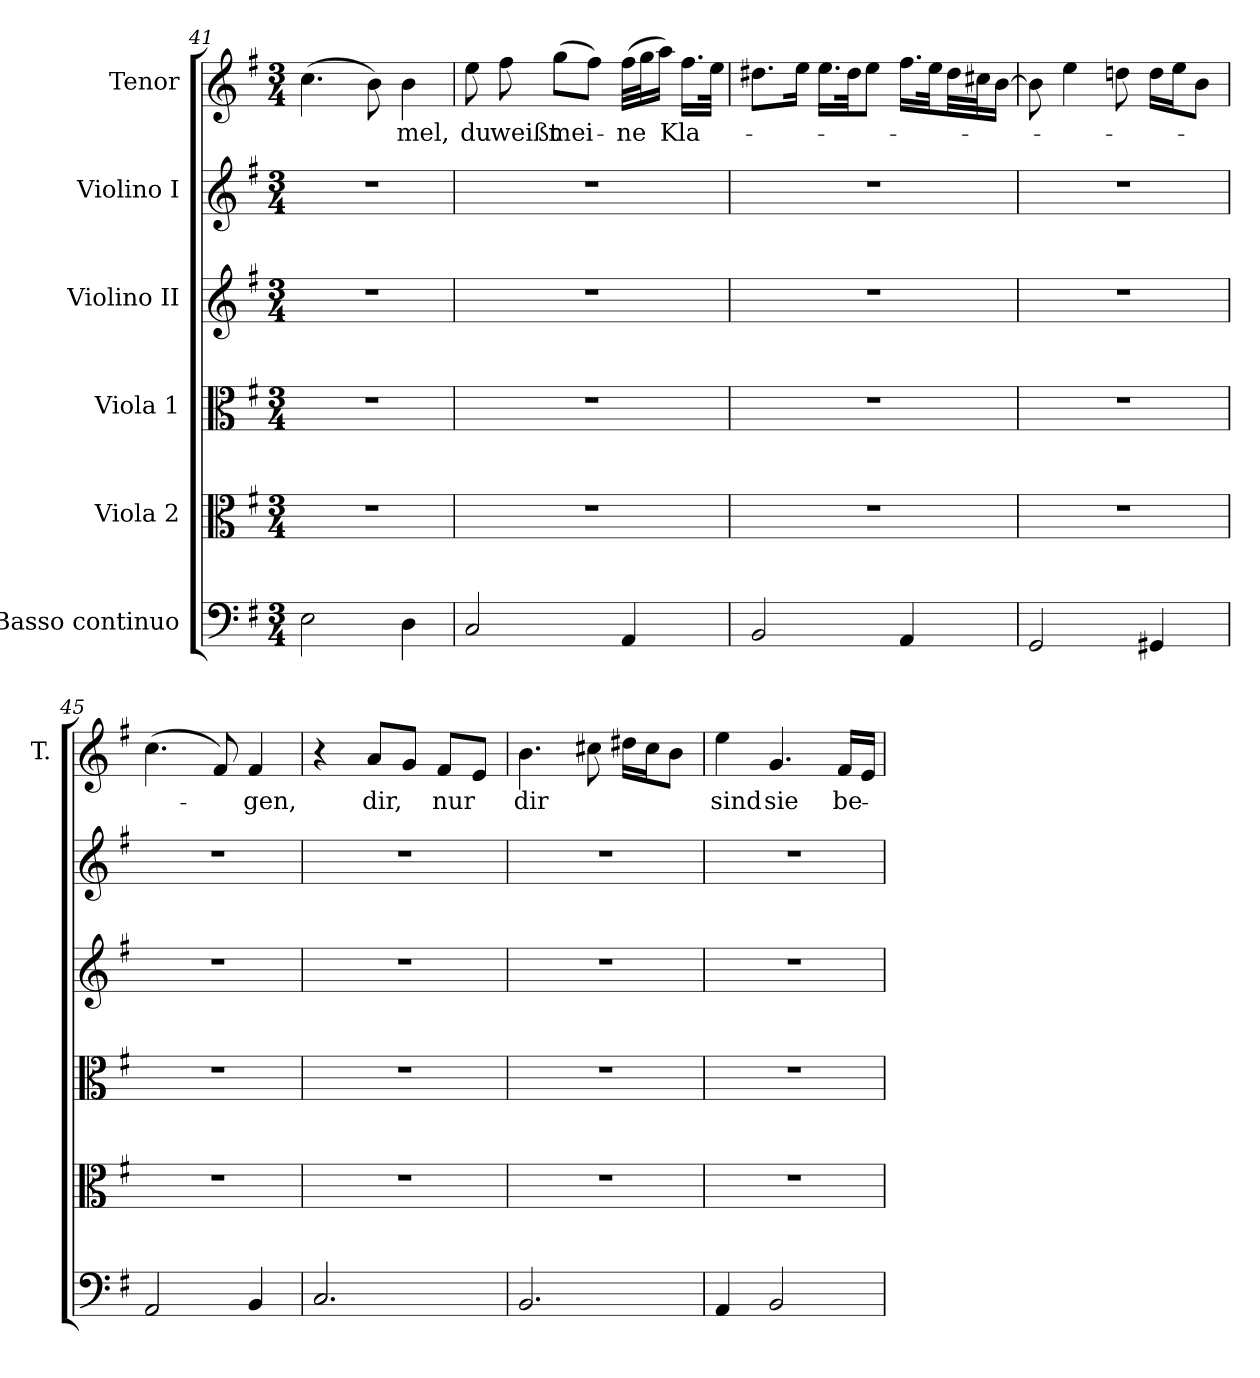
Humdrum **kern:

**kern	**kern	**kern	**kern	**kern	**kern	**text
*part6	*part5	*part4	*part3	*part2	*part1	*part1
*staff6	*staff5	*staff4	*staff3	*staff2	*staff1	*staff1
*I"Basso continuo	*I"Viola 2	*I"Viola 1	*I"Violino II	*I"Violino I	*I"Tenor	*
*	*	*	*	*	*I'T.	*
*clefF4	*clefC3	*clefC3	*clefG2	*clefG2	*clefG2	*
*	*	*	*	*	*ITrd7c12	*
*k[f#]	*k[f#]	*k[f#]	*k[f#]	*k[f#]	*k[f#]	*
*G:	*G:	*G:	*G:	*G:	*G:	*
*M3/4	*M3/4	*M3/4	*M3/4	*M3/4	*M3/4	*
=41	=41	=41	=41	=41	=41	=41
2E\	2.r	2.r	2.r	2.r	(4.c\	.
.	.	.	.	.	8B\)	.
!	!	!	!	!	!	!LO:LY:b
4D\	.	.	.	.	4B\	-mel,
!!LO:LB:g=z
=42	=42	=42	=42	=42	=42	=42
!	!	!	!	!	!	!LO:LY:b
2C/	2.r	2.r	2.r	2.r	8e\	du
!	!	!	!	!	!	!LO:LY:b
.	.	.	.	.	8f#\	weißt
!	!	!	!	!	!	!LO:LY:b
.	.	.	.	.	(8g\L	mei-
.	.	.	.	.	8f#\J)	.
!	!	!	!	!	!	!LO:LY:b
4AA/	.	.	.	.	(32f#\LLL	-ne
.	.	.	.	.	32g\J	.
.	.	.	.	.	16a\JJ)	.
!	!	!	!	!	!	!LO:LY:b
.	.	.	.	.	16.f#\LL	Kla-
.	.	.	.	.	32e\JJk	.
=43	=43	=43	=43	=43	=43	=43
2BB/	2.r	2.r	2.r	2.r	8.d#X\L	.
.	.	.	.	.	16e\Jk	.
.	.	.	.	.	16.e\LL	.
.	.	.	.	.	32d#\Jk	.
.	.	.	.	.	8e\J	.
4AA/	.	.	.	.	16.f#\LL	.
.	.	.	.	.	32e\Jk	.
.	.	.	.	.	32d#\LL	.
.	.	.	.	.	32c#X\J	.
.	.	.	.	.	[>16B\JJ	.
=44	=44	=44	=44	=44	=44	=44
2GG/	2.r	2.r	2.r	2.r	8B\]	.
.	.	.	.	.	4e\	.
.	.	.	.	.	8dn\	.
4GG#X/	.	.	.	.	16d\LL	.
.	.	.	.	.	16e\J	.
.	.	.	.	.	8B\J	.
=45	=45	=45	=45	=45	=45	=45
2AA/	2.r	2.r	2.r	2.r	(4.c\	.
.	.	.	.	.	8F#/)	.
!	!	!	!	!	!	!LO:LY:b
4BB/	.	.	.	.	4F#/	-gen,
=46	=46	=46	=46	=46	=46	=46
2.C/	2.r	2.r	2.r	2.r	4r	.
!	!	!	!	!	!	!LO:LY:b
.	.	.	.	.	8A/L	dir,
.	.	.	.	.	8G/J	.
!	!	!	!	!	!	!LO:LY:b
.	.	.	.	.	8F#/L	nur
.	.	.	.	.	8E/J	.
=47	=47	=47	=47	=47	=47	=47
!	!	!	!	!	!	!LO:LY:b
2.BB/	2.r	2.r	2.r	2.r	4.B\	dir
.	.	.	.	.	8c#X\	.
.	.	.	.	.	16d#X\LL	.
.	.	.	.	.	16c#\J	.
.	.	.	.	.	8B\J	.
!!LO:LB:g=z
=48	=48	=48	=48	=48	=48	=48
!	!	!	!	!	!	!LO:LY:b
4AA/	2.r	2.r	2.r	2.r	4e\	sind
!	!	!	!	!	!	!LO:LY:b
2BB/	.	.	.	.	4.G/	sie
!	!	!	!	!	!	!LO:LY:b
.	.	.	.	.	16F#/LL	be-
.	.	.	.	.	16E/JJ	.
=	=	=	=	=	=	=
*-	*-	*-	*-	*-	*-	*-
